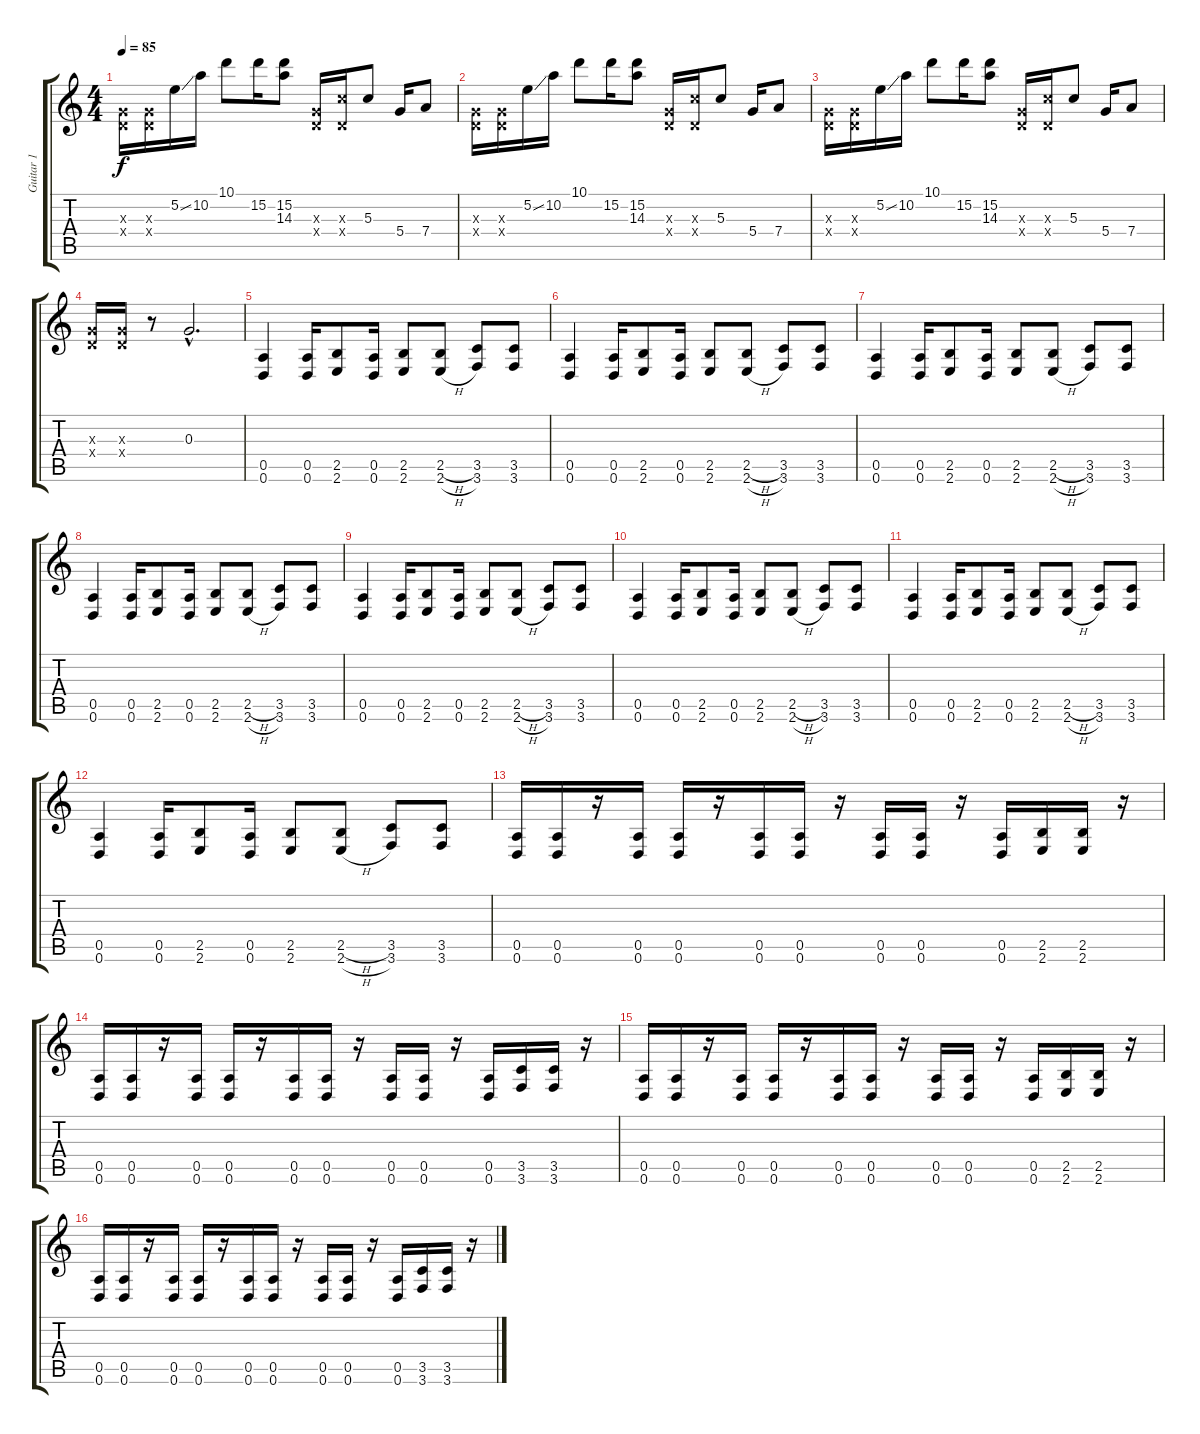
\track ("Guitar 1" "Guitar 1") {instrument distortionguitar}
\staff {score tabs}
\tuning (E4 B3 G3 D3 A2 D2) {hide}
\ts (4 4)
\tempo 85
\clef g2
\ks c
(0.3{x} 0.4{x}).16{dy f} (0.3{x} 0.4{x}).16 5.2{ss}.16 10.2.16 10.1.8 15.2.16 (15.2 14.3).8 (0.3{x} 0.4{x}).16 (5.3{x} 0.4{x}).16 5.3.8 5.4.16 7.4.8 |
(0.3{x} 0.4{x}).16 (0.3{x} 0.4{x}).16 5.2{ss}.16 10.2.16 10.1.8 15.2.16 (15.2 14.3).8 (0.3{x} 0.4{x}).16 (5.3{x} 0.4{x}).16 5.3.8 5.4.16 7.4.8 |
(0.3{x} 0.4{x}).16 (0.3{x} 0.4{x}).16 5.2{ss}.16 10.2.16 10.1.8 15.2.16 (15.2 14.3).8 (0.3{x} 0.4{x}).16 (5.3{x} 0.4{x}).16 5.3.8 5.4.16 7.4.8 |
(0.3{x} 0.4{x}).16 (0.3{x} 0.4{x}).16 r.8 0.3{hac}.2{d} |
(0.5 0.6).4 (0.5 0.6).16 (2.5 2.6).8 (0.5 0.6).16 (2.5 2.6).8 (2.5{h} 2.6{h}).8 (3.5 3.6).8 (3.5 3.6).8 |
(0.5 0.6).4 (0.5 0.6).16 (2.5 2.6).8 (0.5 0.6).16 (2.5 2.6).8 (2.5{h} 2.6{h}).8 (3.5 3.6).8 (3.5 3.6).8 |
(0.5 0.6).4 (0.5 0.6).16 (2.5 2.6).8 (0.5 0.6).16 (2.5 2.6).8 (2.5{h} 2.6{h}).8 (3.5 3.6).8 (3.5 3.6).8 |
(0.5 0.6).4 (0.5 0.6).16 (2.5 2.6).8 (0.5 0.6).16 (2.5 2.6).8 (2.5{h} 2.6{h}).8 (3.5 3.6).8 (3.5 3.6).8 |
(0.5 0.6).4 (0.5 0.6).16 (2.5 2.6).8 (0.5 0.6).16 (2.5 2.6).8 (2.5{h} 2.6{h}).8 (3.5 3.6).8 (3.5 3.6).8 |
(0.5 0.6).4 (0.5 0.6).16 (2.5 2.6).8 (0.5 0.6).16 (2.5 2.6).8 (2.5{h} 2.6{h}).8 (3.5 3.6).8 (3.5 3.6).8 |
(0.5 0.6).4 (0.5 0.6).16 (2.5 2.6).8 (0.5 0.6).16 (2.5 2.6).8 (2.5{h} 2.6{h}).8 (3.5 3.6).8 (3.5 3.6).8 |
(0.5 0.6).4 (0.5 0.6).16 (2.5 2.6).8 (0.5 0.6).16 (2.5 2.6).8 (2.5{h} 2.6{h}).8 (3.5 3.6).8 (3.5 3.6).8 |
(0.5 0.6).16 (0.5 0.6).16 r.16 (0.5 0.6).16 (0.5 0.6).16 r.16 (0.5 0.6).16 (0.5 0.6).16 r.16 (0.5 0.6).16 (0.5 0.6).16 r.16 (0.5 0.6).16 (2.5 2.6).16 (2.5 2.6).16 r.16 |
(0.5 0.6).16 (0.5 0.6).16 r.16 (0.5 0.6).16 (0.5 0.6).16 r.16 (0.5 0.6).16 (0.5 0.6).16 r.16 (0.5 0.6).16 (0.5 0.6).16 r.16 (0.5 0.6).16 (3.5 3.6).16 (3.5 3.6).16 r.16 |
(0.5 0.6).16 (0.5 0.6).16 r.16 (0.5 0.6).16 (0.5 0.6).16 r.16 (0.5 0.6).16 (0.5 0.6).16 r.16 (0.5 0.6).16 (0.5 0.6).16 r.16 (0.5 0.6).16 (2.5 2.6).16 (2.5 2.6).16 r.16 |
(0.5 0.6).16 (0.5 0.6).16 r.16 (0.5 0.6).16 (0.5 0.6).16 r.16 (0.5 0.6).16 (0.5 0.6).16 r.16 (0.5 0.6).16 (0.5 0.6).16 r.16 (0.5 0.6).16 (3.5 3.6).16 (3.5 3.6).16 r.16
